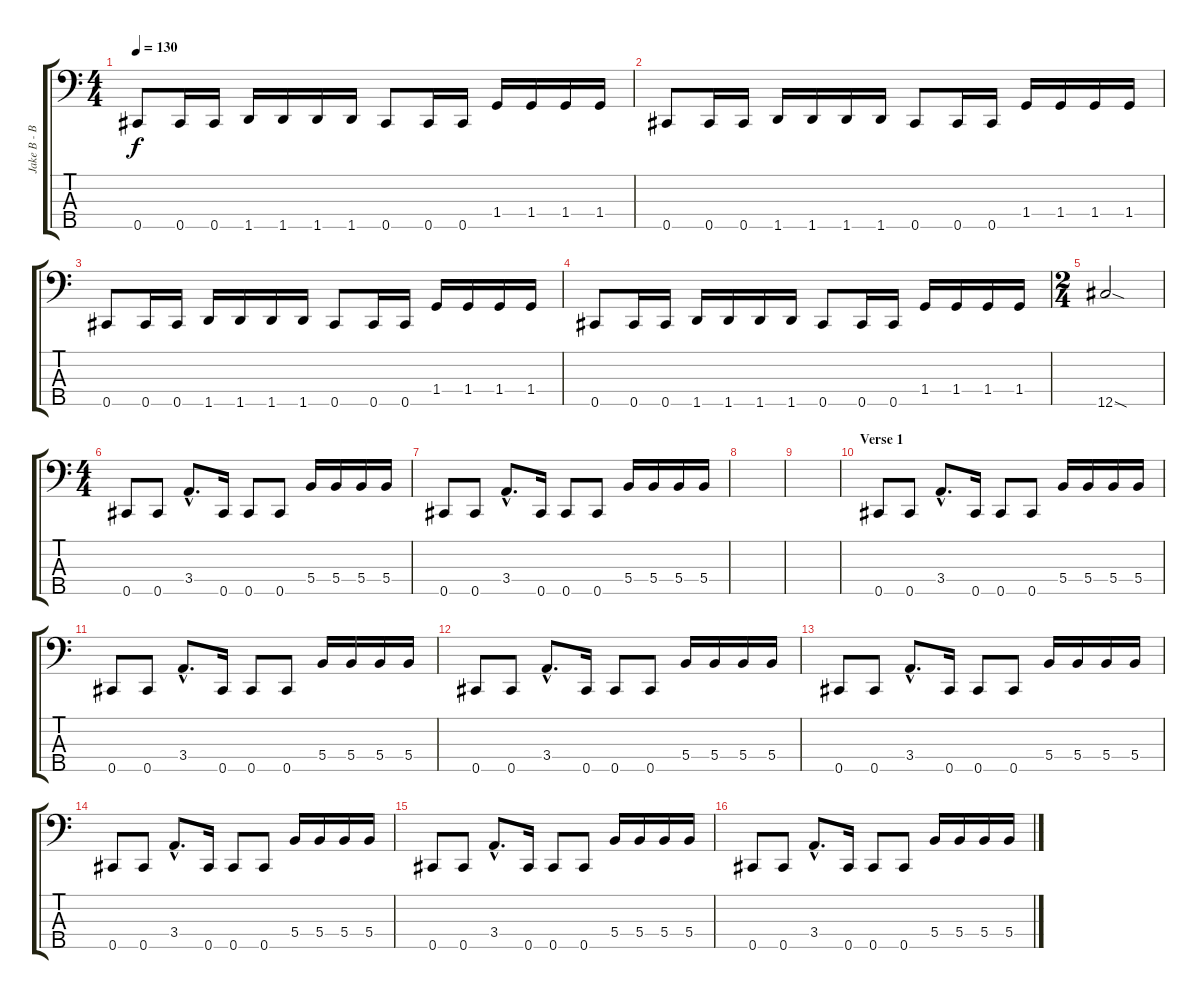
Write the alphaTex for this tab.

\track ("Jake B - Bass" "Jake B - B") {instrument electricbassfinger}
\staff {score tabs}
\tuning (Ab2 E2 B1 Gb1 Db1) {hide}
\ts (4 4)
\tempo 130
\clef f4
\ks c
0.5.8{dy f} 0.5.16 0.5.16 1.5.16 1.5.16 1.5.16 1.5.16 0.5.8 0.5.16 0.5.16 1.4.16 1.4.16 1.4.16 1.4.16 |
0.5.8 0.5.16 0.5.16 1.5.16 1.5.16 1.5.16 1.5.16 0.5.8 0.5.16 0.5.16 1.4.16 1.4.16 1.4.16 1.4.16 |
0.5.8 0.5.16 0.5.16 1.5.16 1.5.16 1.5.16 1.5.16 0.5.8 0.5.16 0.5.16 1.4.16 1.4.16 1.4.16 1.4.16 |
0.5.8 0.5.16 0.5.16 1.5.16 1.5.16 1.5.16 1.5.16 0.5.8 0.5.16 0.5.16 1.4.16 1.4.16 1.4.16 1.4.16 |
\ts (2 4)
12.5{sod}.2 |
\ts (4 4)
0.5.8 0.5.8 3.4{hac}.8{d} 0.5.16 0.5.8 0.5.8 5.4.16 5.4.16 5.4.16 5.4.16 |
0.5.8 0.5.8 3.4{hac}.8{d} 0.5.16 0.5.8 0.5.8 5.4.16 5.4.16 5.4.16 5.4.16 |
|
|
\section ("" "Verse 1")
0.5.8 0.5.8 3.4{hac}.8{d} 0.5.16 0.5.8 0.5.8 5.4.16 5.4.16 5.4.16 5.4.16 |
0.5.8 0.5.8 3.4{hac}.8{d} 0.5.16 0.5.8 0.5.8 5.4.16 5.4.16 5.4.16 5.4.16 |
0.5.8 0.5.8 3.4{hac}.8{d} 0.5.16 0.5.8 0.5.8 5.4.16 5.4.16 5.4.16 5.4.16 |
0.5.8 0.5.8 3.4{hac}.8{d} 0.5.16 0.5.8 0.5.8 5.4.16 5.4.16 5.4.16 5.4.16 |
0.5.8 0.5.8 3.4{hac}.8{d} 0.5.16 0.5.8 0.5.8 5.4.16 5.4.16 5.4.16 5.4.16 |
0.5.8 0.5.8 3.4{hac}.8{d} 0.5.16 0.5.8 0.5.8 5.4.16 5.4.16 5.4.16 5.4.16 |
0.5.8 0.5.8 3.4{hac}.8{d} 0.5.16 0.5.8 0.5.8 5.4.16 5.4.16 5.4.16 5.4.16
